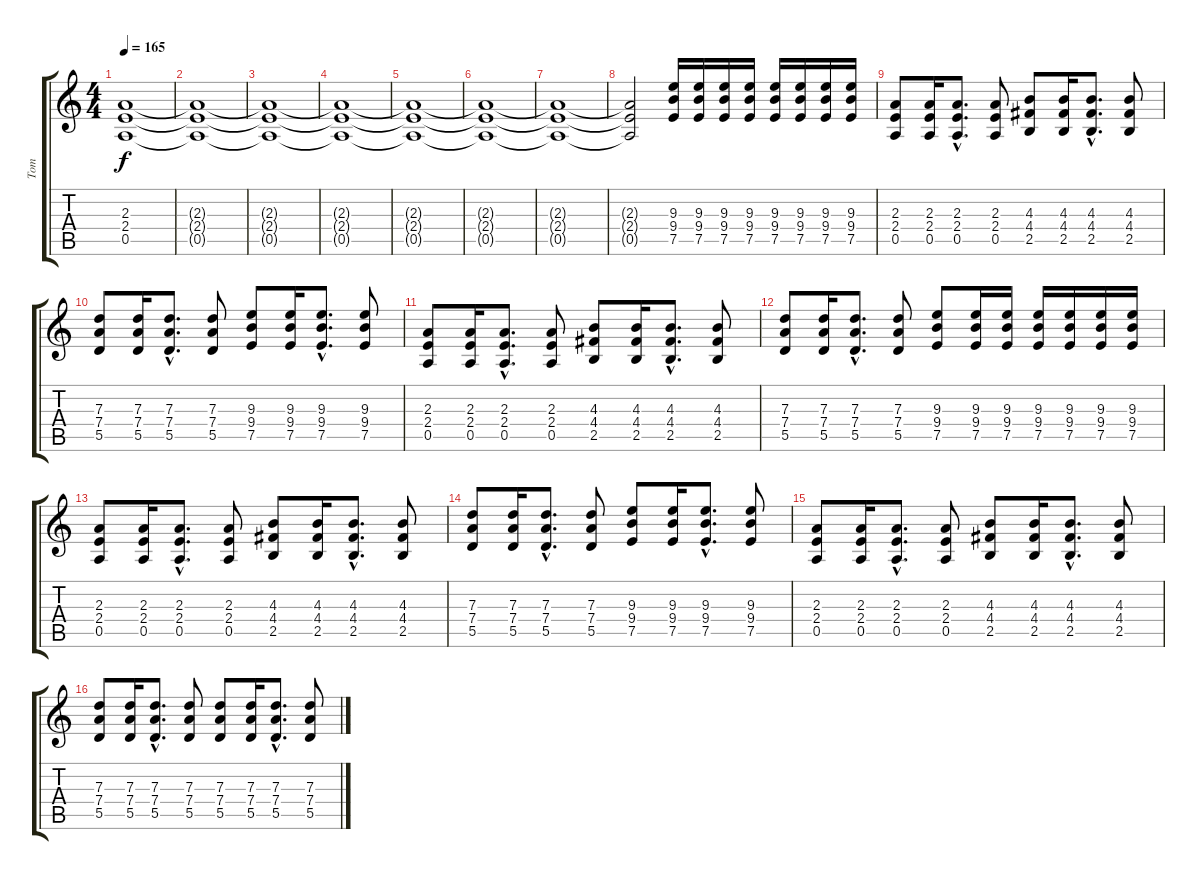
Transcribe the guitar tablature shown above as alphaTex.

\track ("Tom" "Tom") {instrument distortionguitar}
\staff {score tabs}
\tuning (E4 B3 G3 D3 A2 E2) {hide}
\ts (4 4)
\tempo 165
\clef g2
\ks c
(2.3 2.4 0.5).1{dy f} |
(2.3{t} 2.4{t} 0.5{t}).1 |
(2.3{t} 2.4{t} 0.5{t}).1 |
(2.3{t} 2.4{t} 0.5{t}).1 |
(2.3{t} 2.4{t} 0.5{t}).1 |
(2.3{t} 2.4{t} 0.5{t}).1 |
(2.3{t} 2.4{t} 0.5{t}).1 |
(2.3{t} 2.4{t} 0.5{t}).2 (9.3 9.4 7.5).16 (9.3 9.4 7.5).16 (9.3 9.4 7.5).16 (9.3 9.4 7.5).16 (9.3 9.4 7.5).16 (9.3 9.4 7.5).16 (9.3 9.4 7.5).16 (9.3 9.4 7.5).16 |
(2.3 2.4 0.5).8 (2.3 2.4 0.5).16 (2.3{hac} 2.4{hac} 0.5{hac}).8{d} (2.3 2.4 0.5).8 (4.3 4.4 2.5).8 (4.3 4.4 2.5).16 (4.3{hac} 4.4{hac} 2.5{hac}).8{d} (4.3 4.4 2.5).8 |
(7.3 7.4 5.5).8 (7.3 7.4 5.5).16 (7.3{hac} 7.4{hac} 5.5{hac}).8{d} (7.3 7.4 5.5).8 (9.3 9.4 7.5).8 (9.3 9.4 7.5).16 (9.3{hac} 9.4{hac} 7.5{hac}).8{d} (9.3 9.4 7.5).8 |
(2.3 2.4 0.5).8 (2.3 2.4 0.5).16 (2.3{hac} 2.4{hac} 0.5{hac}).8{d} (2.3 2.4 0.5).8 (4.3 4.4 2.5).8 (4.3 4.4 2.5).16 (4.3{hac} 4.4{hac} 2.5{hac}).8{d} (4.3 4.4 2.5).8 |
(7.3 7.4 5.5).8 (7.3 7.4 5.5).16 (7.3{hac} 7.4{hac} 5.5{hac}).8{d} (7.3 7.4 5.5).8 (9.3 9.4 7.5).8 (9.3 9.4 7.5).16 (9.3 9.4 7.5).16 (9.3 9.4 7.5).16 (9.3 9.4 7.5).16 (9.3 9.4 7.5).16 (9.3 9.4 7.5).16 |
(2.3 2.4 0.5).8 (2.3 2.4 0.5).16 (2.3{hac} 2.4{hac} 0.5{hac}).8{d} (2.3 2.4 0.5).8 (4.3 4.4 2.5).8 (4.3 4.4 2.5).16 (4.3{hac} 4.4{hac} 2.5{hac}).8{d} (4.3 4.4 2.5).8 |
(7.3 7.4 5.5).8 (7.3 7.4 5.5).16 (7.3{hac} 7.4{hac} 5.5{hac}).8{d} (7.3 7.4 5.5).8 (9.3 9.4 7.5).8 (9.3 9.4 7.5).16 (9.3{hac} 9.4{hac} 7.5{hac}).8{d} (9.3 9.4 7.5).8 |
(2.3 2.4 0.5).8 (2.3 2.4 0.5).16 (2.3{hac} 2.4{hac} 0.5{hac}).8{d} (2.3 2.4 0.5).8 (4.3 4.4 2.5).8 (4.3 4.4 2.5).16 (4.3{hac} 4.4{hac} 2.5{hac}).8{d} (4.3 4.4 2.5).8 |
(7.3 7.4 5.5).8 (7.3 7.4 5.5).16 (7.3{hac} 7.4{hac} 5.5{hac}).8{d} (7.3 7.4 5.5).8 (7.3 7.4 5.5).8 (7.3 7.4 5.5).16 (7.3{hac} 7.4{hac} 5.5{hac}).8{d} (7.3 7.4 5.5).8
